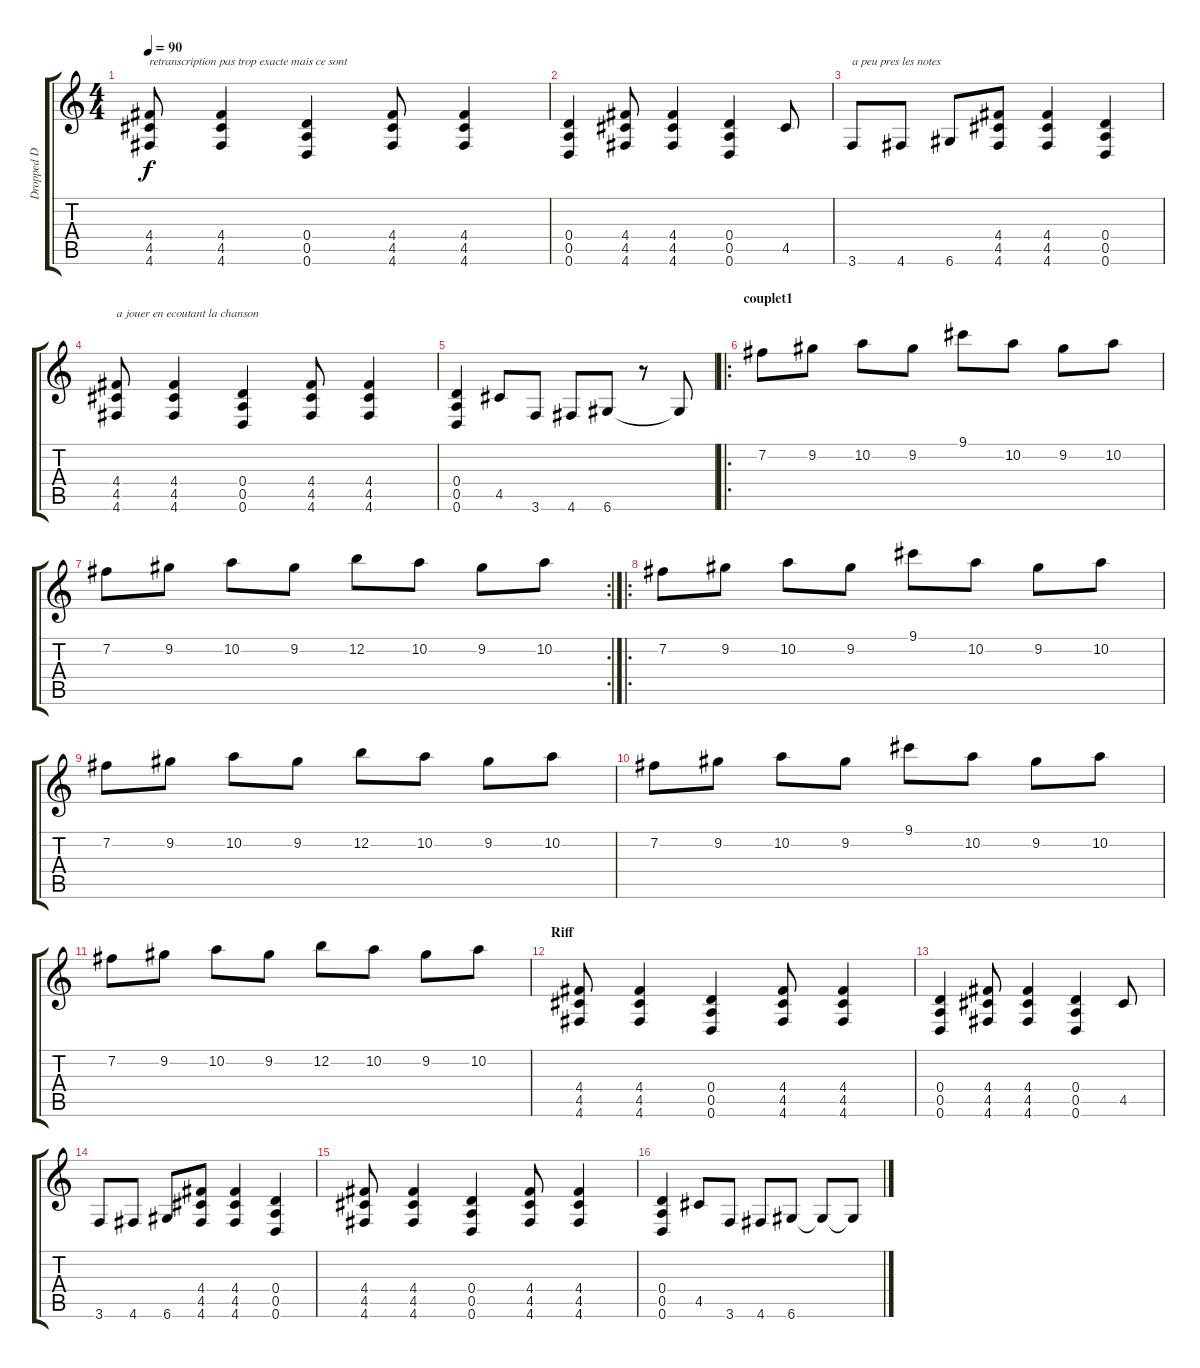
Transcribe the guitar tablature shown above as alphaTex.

\track ("Dropped D Difré" "Dropped D ") {instrument distortionguitar}
\staff {score tabs}
\tuning (E4 B3 G3 D3 A2 D2) {hide}
\ts (4 4)
\tempo 90
\clef g2
\ks c
(4.4 4.5 4.6).8{txt "retranscription pas trop exacte mais ce sont" dy f instrument distortionguitar} (4.4 4.5 4.6).4 (0.4 0.5 0.6).4 (4.4 4.5 4.6).8 (4.4 4.5 4.6).4 |
(0.4 0.5 0.6).4 (4.4 4.5 4.6).8 (4.4 4.5 4.6).4 (0.4 0.5 0.6).4 4.5.8 |
3.6.8{txt "a peu pres les notes"} 4.6.8 6.6.8 (4.4 4.5 4.6).8 (4.4 4.5 4.6).4 (0.4 0.5 0.6).4 |
(4.4 4.5 4.6).8{txt "a jouer en ecoutant la chanson"} (4.4 4.5 4.6).4 (0.4 0.5 0.6).4 (4.4 4.5 4.6).8 (4.4 4.5 4.6).4 |
(0.4 0.5 0.6).4 4.5.8 3.6.8 4.6.8 6.6.8 r.8 6.6{t}.8 |
\ro
\section ("" "couplet1")
7.2.8{instrument electricguitarclean} 9.2.8 10.2.8 9.2.8 9.1.8 10.2.8 9.2.8 10.2.8 |
\rc 2
7.2.8 9.2.8 10.2.8 9.2.8 12.2.8 10.2.8 9.2.8 10.2.8 |
\ro
7.2.8{instrument electricguitarclean} 9.2.8 10.2.8 9.2.8 9.1.8 10.2.8 9.2.8 10.2.8 |
7.2.8 9.2.8 10.2.8 9.2.8 12.2.8 10.2.8 9.2.8 10.2.8 |
7.2.8{instrument electricguitarclean} 9.2.8 10.2.8 9.2.8 9.1.8 10.2.8 9.2.8 10.2.8 |
7.2.8{instrument distortionguitar} 9.2.8 10.2.8 9.2.8 12.2.8 10.2.8 9.2.8 10.2.8 |
\section ("" "Riff")
(4.4 4.5 4.6).8 (4.4 4.5 4.6).4 (0.4 0.5 0.6).4 (4.4 4.5 4.6).8 (4.4 4.5 4.6).4 |
(0.4 0.5 0.6).4 (4.4 4.5 4.6).8 (4.4 4.5 4.6).4 (0.4 0.5 0.6).4 4.5.8 |
3.6.8 4.6.8 6.6.8 (4.4 4.5 4.6).8 (4.4 4.5 4.6).4 (0.4 0.5 0.6).4 |
(4.4 4.5 4.6).8 (4.4 4.5 4.6).4 (0.4 0.5 0.6).4 (4.4 4.5 4.6).8 (4.4 4.5 4.6).4 |
(0.4 0.5 0.6).4 4.5.8 3.6.8 4.6.8 6.6.8 6.6{t}.8 6.6{t}.8
